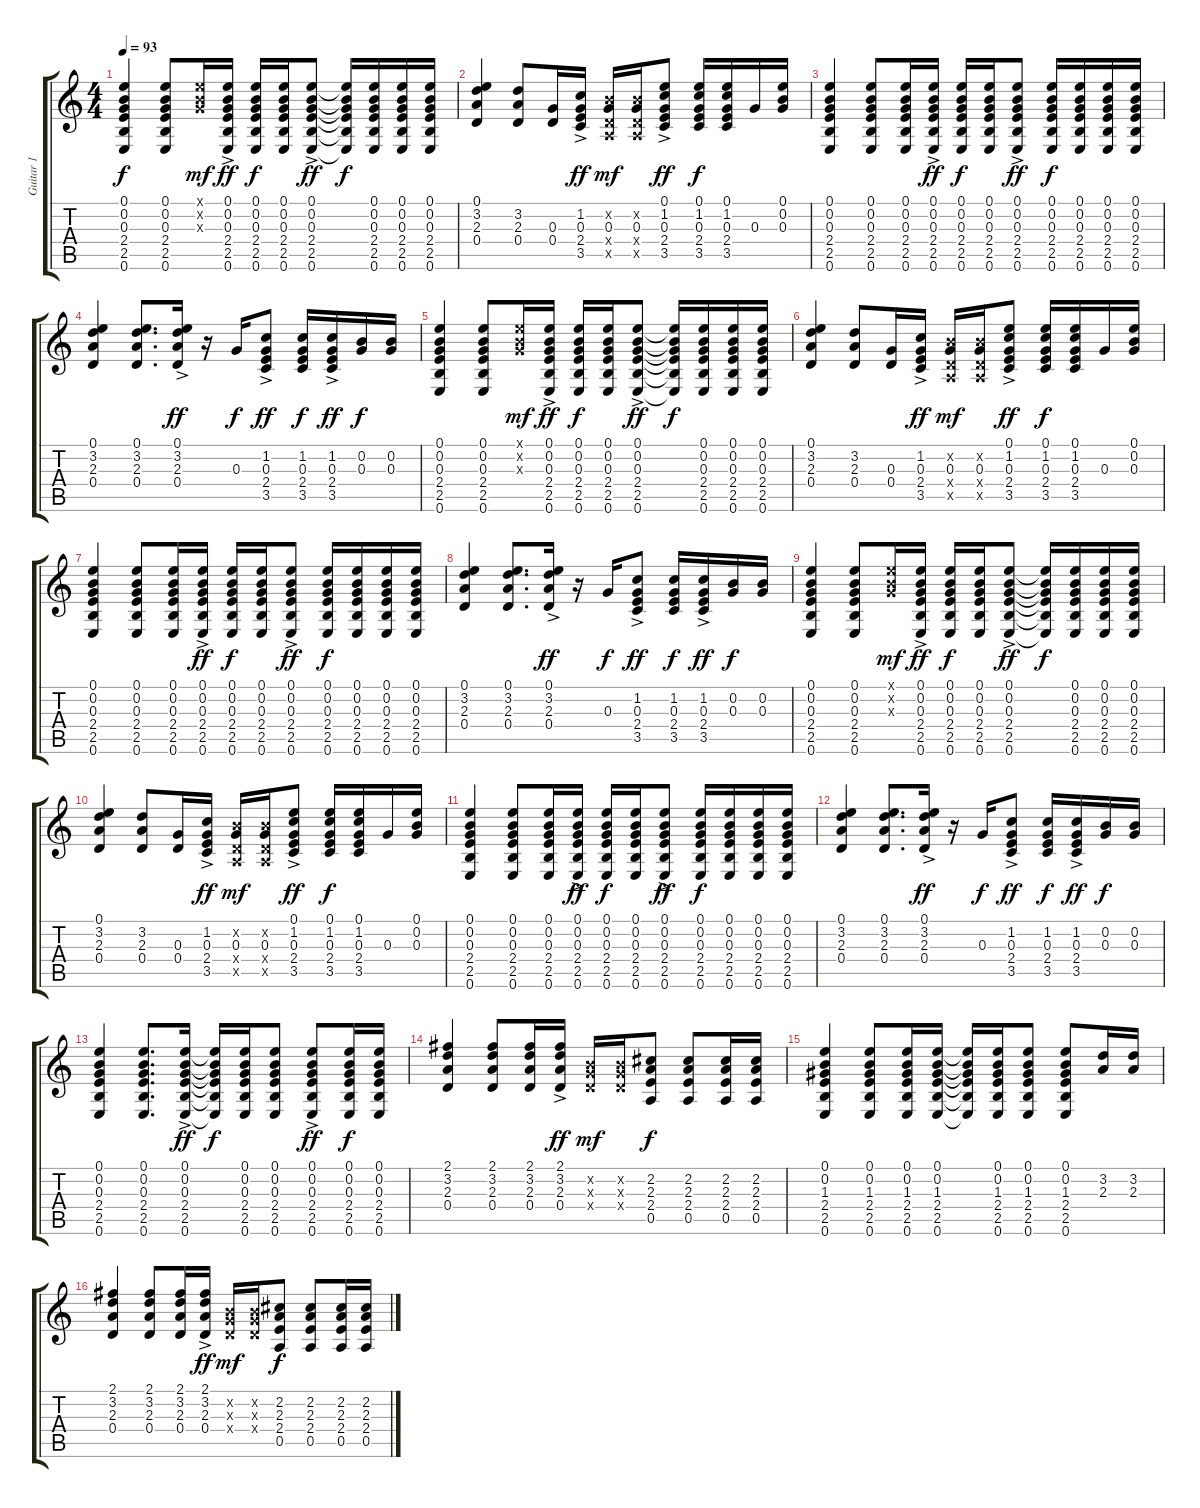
\track ("Guitar 1" "Guitar 1") {instrument acousticguitarsteel}
\staff {score tabs}
\tuning (E4 B3 G3 D3 A2 E2) {hide}
\ts (4 4)
\tempo 93
\clef g2
\ks c
(0.1 0.2 0.3 2.4 2.5 0.6).4{dy f} (0.1 0.2 0.3 2.4 2.5 0.6).8 (0.1{x} 0.2{x} 0.3{x}).16{dy mf} (0.1 0.2 0.3{ac} 2.4 2.5 0.6).16{dy ff} (0.1 0.2 0.3 2.4 2.5 0.6).16{dy f} (0.1 0.2 0.3 2.4 2.5 0.6).16 (0.1{ac} 0.2 0.3 2.4 2.5 0.6).8{dy ff} (0.1{t} 0.2{t} 0.3{t} 2.4{t} 2.5{t} 0.6{t}).16{dy f} (0.1 0.2 0.3 2.4 2.5 0.6).16 (0.1 0.2 0.3 2.4 2.5 0.6).16 (0.1 0.2 0.3 2.4 2.5 0.6).16 |
(0.1 3.2 2.3 0.4).4 (3.2 2.3 0.4).8 (0.3 0.4).16 (1.2 0.3{ac} 2.4 3.5).16{dy ff} (0.2{x} 0.3 0.4{x} 0.5{x}).16{dy mf} (0.2{x} 0.3 0.4{x} 0.5{x}).16 (0.1 1.2 0.3{ac} 2.4 3.5).8{dy ff} (0.1 1.2 0.3 2.4 3.5).16{dy f} (0.1 1.2 0.3 2.4 3.5).16 0.3.16 (0.1 0.2 0.3).16 |
(0.1 0.2 0.3 2.4 2.5 0.6).4 (0.1 0.2 0.3 2.4 2.5 0.6).8 (0.1 0.2 0.3 2.4 2.5 0.6).16 (0.1{ac} 0.2 0.3 2.4 2.5 0.6).16{dy ff} (0.1 0.2 0.3 2.4 2.5 0.6).16{dy f} (0.1 0.2 0.3 2.4 2.5 0.6).16 (0.1{ac} 0.2 0.3 2.4 2.5 0.6).8{dy ff} (0.1 0.2 0.3 2.4 2.5 0.6).16{dy f} (0.1 0.2 0.3 2.4 2.5 0.6).16 (0.1 0.2 0.3 2.4 2.5 0.6).16 (0.1 0.2 0.3 2.4 2.5 0.6).16 |
(0.1 3.2 2.3 0.4).4 (0.1 3.2 2.3 0.4).8{d} (0.1{ac} 3.2 2.3 0.4).16{dy ff} r.16 0.3.16{dy f} (1.2 0.3 2.4 3.5{ac}).8{dy ff} (1.2 0.3 2.4 3.5).16{dy f} (1.2{ac} 0.3 2.4 3.5).16{dy ff} (0.2 0.3).16{dy f} (0.2 0.3).16 |
(0.1 0.2 0.3 2.4 2.5 0.6).4 (0.1 0.2 0.3 2.4 2.5 0.6).8 (0.1{x} 0.2{x} 0.3{x}).16{dy mf} (0.1 0.2 0.3{ac} 2.4 2.5 0.6).16{dy ff} (0.1 0.2 0.3 2.4 2.5 0.6).16{dy f} (0.1 0.2 0.3 2.4 2.5 0.6).16 (0.1{ac} 0.2 0.3 2.4 2.5 0.6).8{dy ff} (0.1{t} 0.2{t} 0.3{t} 2.4{t} 2.5{t} 0.6{t}).16{dy f} (0.1 0.2 0.3 2.4 2.5 0.6).16 (0.1 0.2 0.3 2.4 2.5 0.6).16 (0.1 0.2 0.3 2.4 2.5 0.6).16 |
(0.1 3.2 2.3 0.4).4 (3.2 2.3 0.4).8 (0.3 0.4).16 (1.2 0.3{ac} 2.4 3.5).16{dy ff} (0.2{x} 0.3 0.4{x} 0.5{x}).16{dy mf} (0.2{x} 0.3 0.4{x} 0.5{x}).16 (0.1 1.2 0.3{ac} 2.4 3.5).8{dy ff} (0.1 1.2 0.3 2.4 3.5).16{dy f} (0.1 1.2 0.3 2.4 3.5).16 0.3.16 (0.1 0.2 0.3).16 |
(0.1 0.2 0.3 2.4 2.5 0.6).4 (0.1 0.2 0.3 2.4 2.5 0.6).8 (0.1 0.2 0.3 2.4 2.5 0.6).16 (0.1{ac} 0.2 0.3 2.4 2.5 0.6).16{dy ff} (0.1 0.2 0.3 2.4 2.5 0.6).16{dy f} (0.1 0.2 0.3 2.4 2.5 0.6).16 (0.1{ac} 0.2 0.3 2.4 2.5 0.6).8{dy ff} (0.1 0.2 0.3 2.4 2.5 0.6).16{dy f} (0.1 0.2 0.3 2.4 2.5 0.6).16 (0.1 0.2 0.3 2.4 2.5 0.6).16 (0.1 0.2 0.3 2.4 2.5 0.6).16 |
(0.1 3.2 2.3 0.4).4 (0.1 3.2 2.3 0.4).8{d} (0.1{ac} 3.2 2.3 0.4).16{dy ff} r.16 0.3.16{dy f} (1.2 0.3 2.4 3.5{ac}).8{dy ff} (1.2 0.3 2.4 3.5).16{dy f} (1.2{ac} 0.3 2.4 3.5).16{dy ff} (0.2 0.3).16{dy f} (0.2 0.3).16 |
(0.1 0.2 0.3 2.4 2.5 0.6).4 (0.1 0.2 0.3 2.4 2.5 0.6).8 (0.1{x} 0.2{x} 0.3{x}).16{dy mf} (0.1 0.2 0.3{ac} 2.4 2.5 0.6).16{dy ff} (0.1 0.2 0.3 2.4 2.5 0.6).16{dy f} (0.1 0.2 0.3 2.4 2.5 0.6).16 (0.1{ac} 0.2 0.3 2.4 2.5 0.6).8{dy ff} (0.1{t} 0.2{t} 0.3{t} 2.4{t} 2.5{t} 0.6{t}).16{dy f} (0.1 0.2 0.3 2.4 2.5 0.6).16 (0.1 0.2 0.3 2.4 2.5 0.6).16 (0.1 0.2 0.3 2.4 2.5 0.6).16 |
(0.1 3.2 2.3 0.4).4 (3.2 2.3 0.4).8 (0.3 0.4).16 (1.2 0.3{ac} 2.4 3.5).16{dy ff} (0.2{x} 0.3 0.4{x} 0.5{x}).16{dy mf} (0.2{x} 0.3 0.4{x} 0.5{x}).16 (0.1 1.2 0.3{ac} 2.4 3.5).8{dy ff} (0.1 1.2 0.3 2.4 3.5).16{dy f} (0.1 1.2 0.3 2.4 3.5).16 0.3.16 (0.1 0.2 0.3).16 |
(0.1 0.2 0.3 2.4 2.5 0.6).4 (0.1 0.2 0.3 2.4 2.5 0.6).8 (0.1 0.2 0.3 2.4 2.5 0.6).16 (0.1{ac} 0.2 0.3 2.4 2.5 0.6).16{dy ff} (0.1 0.2 0.3 2.4 2.5 0.6).16{dy f} (0.1 0.2 0.3 2.4 2.5 0.6).16 (0.1{ac} 0.2 0.3 2.4 2.5 0.6).8{dy ff} (0.1 0.2 0.3 2.4 2.5 0.6).16{dy f} (0.1 0.2 0.3 2.4 2.5 0.6).16 (0.1 0.2 0.3 2.4 2.5 0.6).16 (0.1 0.2 0.3 2.4 2.5 0.6).16 |
(0.1 3.2 2.3 0.4).4 (0.1 3.2 2.3 0.4).8{d} (0.1{ac} 3.2 2.3 0.4).16{dy ff} r.16 0.3.16{dy f} (1.2 0.3 2.4 3.5{ac}).8{dy ff} (1.2 0.3 2.4 3.5).16{dy f} (1.2{ac} 0.3 2.4 3.5).16{dy ff} (0.2 0.3).16{dy f} (0.2 0.3).16 |
(0.1 0.2 0.3 2.4 2.5 0.6).4 (0.1 0.2 0.3 2.4 2.5 0.6).8{d} (0.1{ac} 0.2 0.3 2.4 2.5 0.6).16{dy ff} (0.1{t} 0.2{t} 0.3{t} 2.4{t} 2.5{t} 0.6{t}).16{dy f} (0.1 0.2 0.3 2.4 2.5 0.6).16 (0.1 0.2 0.3 2.4 2.5 0.6).8 (0.1{ac} 0.2 0.3 2.4 2.5 0.6).8{dy ff} (0.1 0.2 0.3 2.4 2.5 0.6).16{dy f} (0.1 0.2 0.3 2.4 2.5 0.6).16 |
(2.1 3.2 2.3 0.4).4 (2.1 3.2 2.3 0.4).8 (2.1 3.2 2.3 0.4).16 (2.1{ac} 3.2 2.3 0.4).16{dy ff} (0.2{x} 0.3{x} 0.4{x}).16{dy mf} (0.2{x} 0.3{x} 0.4{x}).16 (2.2 2.3 2.4 0.5).8{dy f} (2.2 2.3 2.4 0.5).8 (2.2 2.3 2.4 0.5).16 (2.2 2.3 2.4 0.5).16 |
(0.1 0.2 1.3 2.4 2.5 0.6).4 (0.1 0.2 1.3 2.4 2.5 0.6).8 (0.1 0.2 1.3 2.4 2.5 0.6).16 (0.1 0.2 1.3 2.4 2.5 0.6).16 (0.1{t} 0.2{t} 1.3{t} 2.4{t} 2.5{t} 0.6{t}).16 (0.1 0.2 1.3 2.4 2.5 0.6).16 (0.1 0.2 1.3 2.4 2.5 0.6).8 (0.1 0.2 1.3 2.4 2.5 0.6).8 (3.2 2.3).16 (3.2 2.3).16 |
(2.1 3.2 2.3 0.4).4 (2.1 3.2 2.3 0.4).8 (2.1 3.2 2.3 0.4).16 (2.1{ac} 3.2 2.3 0.4).16{dy ff} (0.2{x} 0.3{x} 0.4{x}).16{dy mf} (0.2{x} 0.3{x} 0.4{x}).16 (2.2 2.3 2.4 0.5).8{dy f} (2.2 2.3 2.4 0.5).8 (2.2 2.3 2.4 0.5).16 (2.2 2.3 2.4 0.5).16
